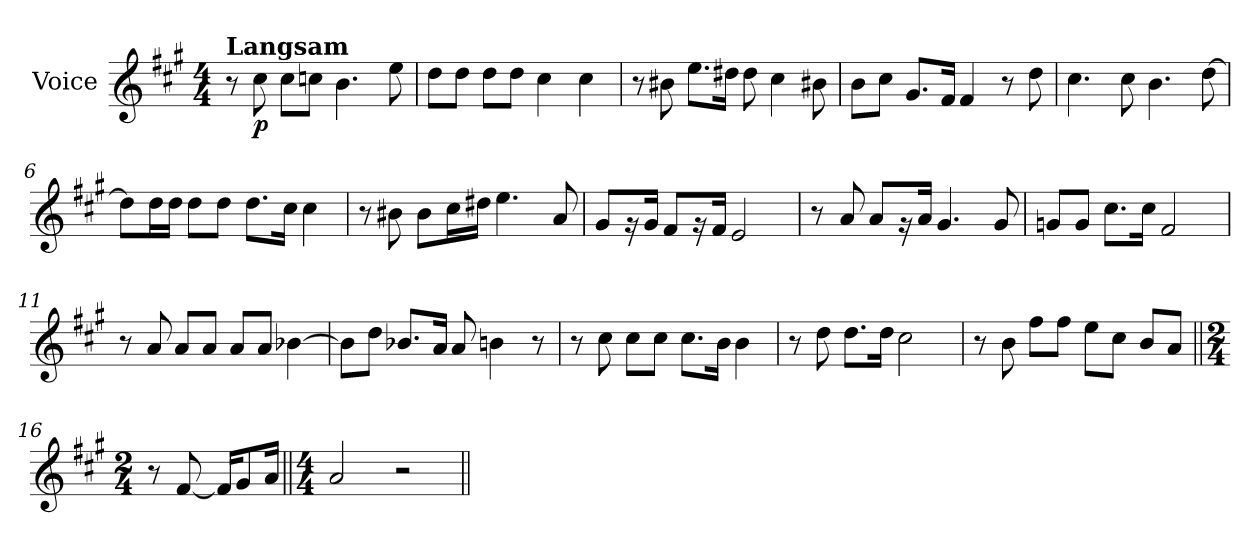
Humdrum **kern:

**kern	**dynam
*part1	*part1
*staff1	*staff1
*I"Voice	*
*I'V	*
*clefG2	*
*k[f#c#g#]	*
*M4/4	*
=1	=1
!LO:TX:a:B:t=Langsam	!
8r	.
!	!LO:DY:b
8cc#\	p
8cc#\L	.
8ccn\J	.
4.b\	.
8ee\	.
=2	=2
8dd\L	.
8dd\J	.
8dd\L	.
8dd\J	.
4cc#\	.
4cc#\	.
=3	=3
8r	.
8b#X\	.
8.ee\L	.
16dd#X\Jk	.
8dd#\	.
4cc#\	.
8b#Xi\	.
=4	=4
8b\L	.
8cc#\J	.
8.g#/L	.
16f#/Jk	.
4f#/	.
8r	.
8dd\	.
!!LO:LB:g=z
=5	=5
4.cc#\	.
8cc#\	.
4.b\	.
[8dd\	.
=6	=6
8dd\L]	.
16dd\L	.
16dd\JJ	.
8dd\L	.
8dd\J	.
8.dd\L	.
16cc#\Jk	.
4cc#\	.
=7	=7
8r	.
8b#X\	.
8b#\L	.
16cc#\L	.
16dd#X\JJ	.
4.ee\	.
8a/	.
=8	=8
8g#/L	.
16rg	.
16g#/Jk	.
8f#/L	.
16rg	.
16f#/Jk	.
2e/	.
!!LO:LB:g=z
=9	=9
8r	.
8a/	.
8a/L	.
16rg	.
16a/Jk	.
4.g#/	.
8g#/	.
=10	=10
8gn/L	.
8g/J	.
8.cc#\L	.
16cc#\Jk	.
2f#/	.
=11	=11
8r	.
8a/	.
8a/L	.
8a/J	.
8a/L	.
8a/J	.
[4b-X\	.
=12	=12
8b-\L]	.
8dd\J	.
8.b-X/L	.
16a/Jk	.
8a/	.
4bn\	.
8r	.
!!LO:LB:g=z
=13	=13
8r	.
8cc#\	.
8cc#\L	.
8cc#\J	.
8.cc#\L	.
16b\Jk	.
4b\	.
=14	=14
8r	.
8dd\	.
8.dd\L	.
16dd\Jk	.
2cc#\	.
=15	=15
8r	.
8b\	.
8ff#\L	.
8ff#\J	.
8ee\L	.
8cc#\J	.
8b/L	.
8a/J	.
=16||	=16||
*M2/4	*
8r	.
[8f#/	.
16f#/KL]	.
8g#/	.
16a/Jk	.
=17||	=17||
*M4/4	*
2a/	.
2r	.
=||	=||
*-	*-
